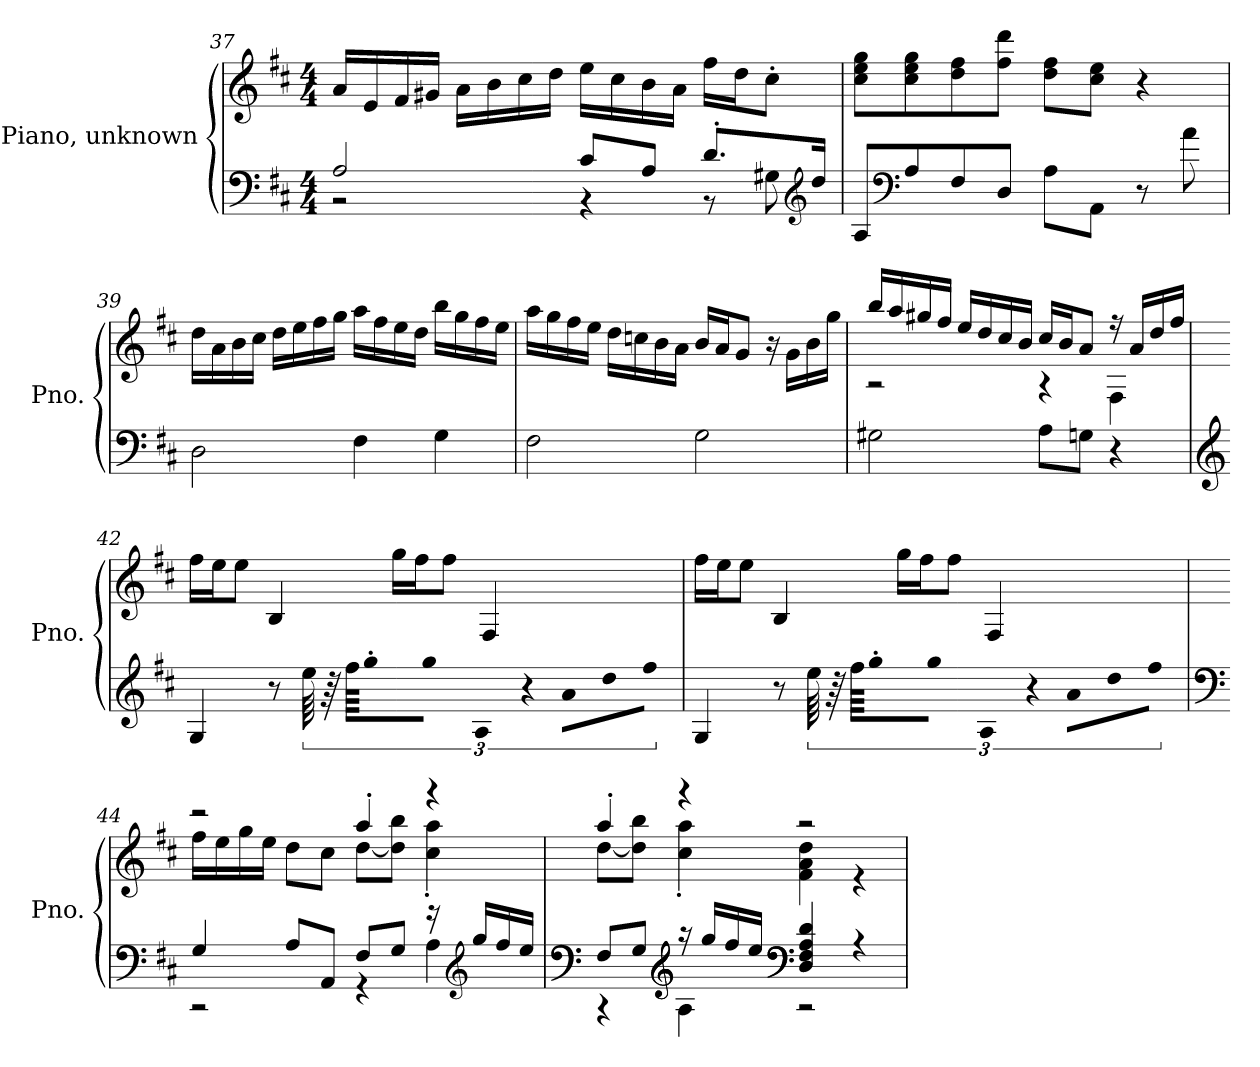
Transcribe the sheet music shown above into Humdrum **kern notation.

**kern	**kern
*part1	*part1
*staff2	*staff1
*I"Piano, unknown	*
*I'Pno.	*
!!LO:LB:g=z
*clefF4	*clefG2
*k[f#c#]	*k[f#c#]
*M4/4	*M4/4
=37	=37
*^	*
2A/	2r	16a/LL
.	.	16e/
.	.	16f#/
.	.	16g#X/JJ
.	.	16a\LL
.	.	16b\
.	.	16cc#\
.	.	16dd\JJ
8c#/L	4r	16ee\LL
.	.	16cc#\
8A/J	.	16b\
.	.	16a\JJ
8.d'/L	8r	16ff#\LL
.	.	16dd\J
.	8G#X\	8cc#'\J
*clefG2	*	*
16dd/Jk	.	.
*v	*v	*
=38	=38
8A/L	8cc#\ 8ee\ 8gg\L
*clefF4	*
8A/	8cc#\ 8ee\ 8gg\
8F#/	8dd\ 8ff#\
8D/J	8ff#\ 8ddd\J
8A\L	8dd\ 8ff#\L
8AA\J	8cc#\ 8ee\J
8r	4r
8a\	.
=39	=39
2D\	16dd\LL
.	16a\
.	16b\
.	16cc#\JJ
.	16dd\LL
.	16ee\
.	16ff#\
.	16gg\JJ
4F#\	16aa\LL
.	16ff#\
.	16ee\
.	16dd\JJ
4G\	16bb\LL
.	16gg\
.	16ff#\
.	16ee\JJ
!!LO:LB:g=z
=40	=40
2F#\	16aa\LL
.	16gg\
.	16ff#\
.	16ee\JJ
.	16dd\LL
.	16ccn\
.	16b\
.	16a\JJ
2G\	16b/LL
.	16a/J
.	8g/J
.	16r
.	16g\LL
.	16b\
.	16gg\JJ
=41	=41
*	*^
2G#X\	16bb/LL	2r
.	16aa/	.
.	16gg#X/	.
.	16ff#/JJ	.
.	16ee/LL	.
.	16dd/	.
.	16cc#/	.
.	16b/JJ	.
8A\L	16cc#/LL	4r
.	16b/J	.
8Gn\J	8a/J	.
4r	16r	4F#\
.	16a/LL	.
.	16dd/	.
.	16ff#/JJ	.
*	*v	*v
!!LO:PB:g=z
=42	=42
*clefG2	*
4G/	16ff#\LL
.	16ee\J
.	8ee\J
8r	4B/
96ee\	.
96r	.
96ff#\KLLL	.
32gg'\J	.
16gg\JJ	.
4A/	16gg\LL
.	16ff#\J
.	8ff#\J
16r	4F#/
16a\LL	.
16dd\	.
16ff#\JJ	.
=43	=43
4G/	16ff#\LL
.	16ee\J
.	8ee\J
8r	4B/
96ee\	.
96r	.
96ff#\KLLL	.
32gg'\J	.
16gg\JJ	.
4A/	16gg\LL
.	16ff#\J
.	8ff#\J
16r	4F#/
16a\LL	.
16dd\	.
16ff#\JJ	.
!!LO:LB:g=z
=44	=44
*clefF4	*
*^	*^
4G/	2r	2r	16ff#\LL
.	.	.	16ee\
.	.	.	16gg\
.	.	.	16ee\JJ
8A/L	.	.	8dd\L
8AA/J	.	.	8cc#\J
8F#/L	4r	4aa'/	[8dd\L
8G/J	.	.	8dd\] 8bb\J
16r	4A\	4r	4cc#\' 4aa\'
*clefG2	*	*	*
16gg/LL	.	.	.
16ff#/	.	.	.
16ee/JJ	.	.	.
=45	=45	=45	=45
*clefF4	*	*	*
8F#/L	4r	4aa'/	[8dd\L
8G/J	.	.	8dd\] 8bb\J
*clefG2	*	*	*
16r	4A\	4r	4cc#\' 4aa\'
16gg/LL	.	.	.
16ff#/	.	.	.
16ee/JJ	.	.	.
*clefF4	*	*	*
4D/ 4F#/ 4A/ 4d/	2r	2r	4f#\ 4a\ 4dd\
4r	.	.	4r
*v	*v	*	*
*	*v	*v
=	=
*-	*-
